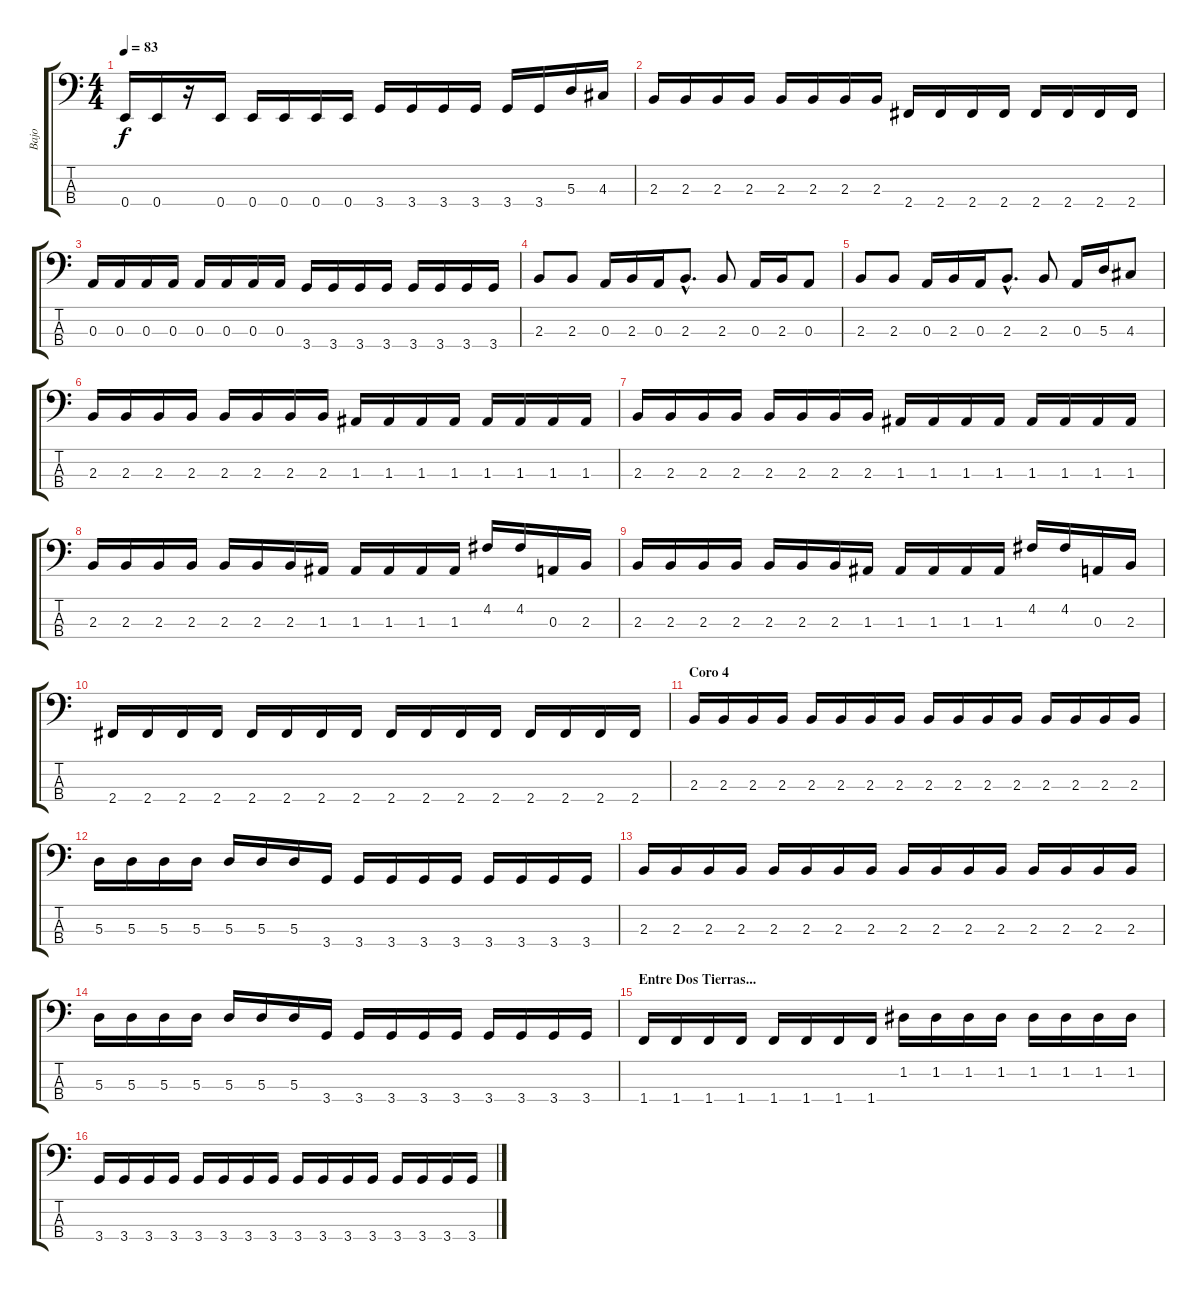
\track ("Bajo" "Bajo") {instrument electricbasspick}
\staff {score tabs}
\tuning (G2 D2 A1 E1) {hide}
\ts (4 4)
\tempo 83
\clef f4
\ks c
0.4.16{dy f} 0.4.16 r.16 0.4.16 0.4.16 0.4.16 0.4.16 0.4.16 3.4.16 3.4.16 3.4.16 3.4.16 3.4.16 3.4.16 5.3.16 4.3.16 |
2.3.16 2.3.16 2.3.16 2.3.16 2.3.16 2.3.16 2.3.16 2.3.16 2.4.16 2.4.16 2.4.16 2.4.16 2.4.16 2.4.16 2.4.16 2.4.16 |
0.3.16 0.3.16 0.3.16 0.3.16 0.3.16 0.3.16 0.3.16 0.3.16 3.4.16 3.4.16 3.4.16 3.4.16 3.4.16 3.4.16 3.4.16 3.4.16 |
2.3.8 2.3.8 0.3.16 2.3.16 0.3.16 2.3{hac}.8{d} 2.3.8 0.3.16 2.3.16 0.3.8 |
2.3.8 2.3.8 0.3.16 2.3.16 0.3.16 2.3{hac}.8{d} 2.3.8 0.3.16 5.3.16 4.3.8 |
2.3.16 2.3.16 2.3.16 2.3.16 2.3.16 2.3.16 2.3.16 2.3.16 1.3.16 1.3.16 1.3.16 1.3.16 1.3.16 1.3.16 1.3.16 1.3.16 |
2.3.16 2.3.16 2.3.16 2.3.16 2.3.16 2.3.16 2.3.16 2.3.16 1.3.16 1.3.16 1.3.16 1.3.16 1.3.16 1.3.16 1.3.16 1.3.16 |
2.3.16 2.3.16 2.3.16 2.3.16 2.3.16 2.3.16 2.3.16 1.3.16 1.3.16 1.3.16 1.3.16 1.3.16 4.2.16 4.2.16 0.3.16 2.3.16 |
2.3.16 2.3.16 2.3.16 2.3.16 2.3.16 2.3.16 2.3.16 1.3.16 1.3.16 1.3.16 1.3.16 1.3.16 4.2.16 4.2.16 0.3.16 2.3.16 |
2.4.16 2.4.16 2.4.16 2.4.16 2.4.16 2.4.16 2.4.16 2.4.16 2.4.16 2.4.16 2.4.16 2.4.16 2.4.16 2.4.16 2.4.16 2.4.16 |
\section ("" "Coro 4")
2.3.16 2.3.16 2.3.16 2.3.16 2.3.16 2.3.16 2.3.16 2.3.16 2.3.16 2.3.16 2.3.16 2.3.16 2.3.16 2.3.16 2.3.16 2.3.16 |
5.3.16 5.3.16 5.3.16 5.3.16 5.3.16 5.3.16 5.3.16 3.4.16 3.4.16 3.4.16 3.4.16 3.4.16 3.4.16 3.4.16 3.4.16 3.4.16 |
2.3.16 2.3.16 2.3.16 2.3.16 2.3.16 2.3.16 2.3.16 2.3.16 2.3.16 2.3.16 2.3.16 2.3.16 2.3.16 2.3.16 2.3.16 2.3.16 |
5.3.16 5.3.16 5.3.16 5.3.16 5.3.16 5.3.16 5.3.16 3.4.16 3.4.16 3.4.16 3.4.16 3.4.16 3.4.16 3.4.16 3.4.16 3.4.16 |
\section ("" "Entre Dos Tierras...")
1.4.16 1.4.16 1.4.16 1.4.16 1.4.16 1.4.16 1.4.16 1.4.16 1.2.16 1.2.16 1.2.16 1.2.16 1.2.16 1.2.16 1.2.16 1.2.16 |
3.4.16 3.4.16 3.4.16 3.4.16 3.4.16 3.4.16 3.4.16 3.4.16 3.4.16 3.4.16 3.4.16 3.4.16 3.4.16 3.4.16 3.4.16 3.4.16
